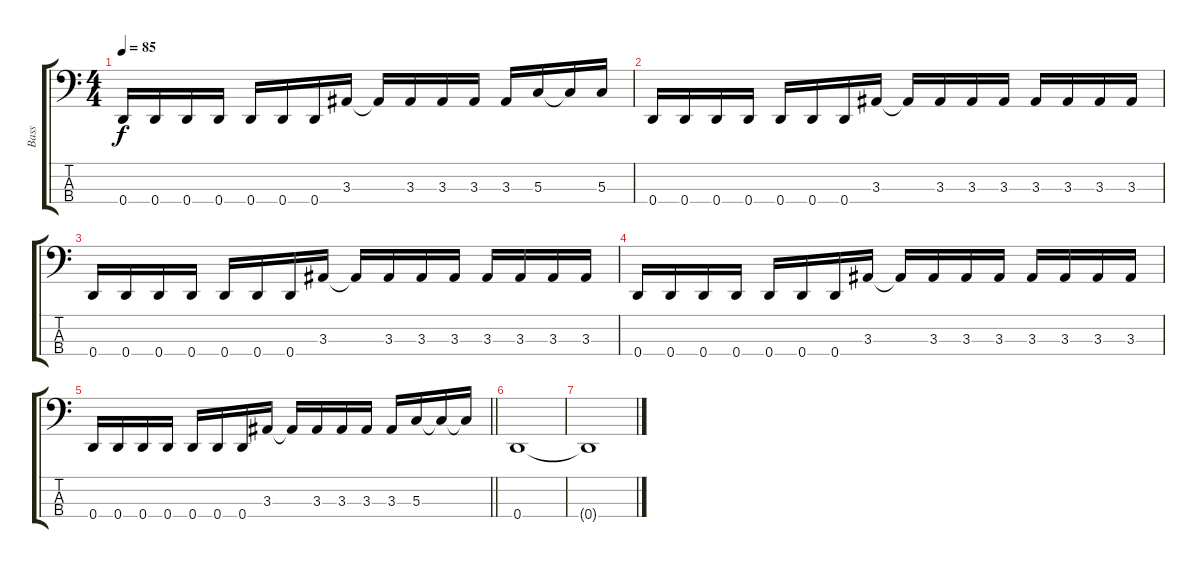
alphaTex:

\track ("Bass" "Bass") {instrument electricbasspick}
\staff {score tabs}
\tuning (F2 C2 G1 D1) {hide}
\ts (4 4)
\tempo 85
\clef f4
\ks c
0.4.16{dy f} 0.4.16 0.4.16 0.4.16 0.4.16 0.4.16 0.4.16 3.3.16 3.3{t}.16 3.3.16 3.3.16 3.3.16 3.3.16 5.3.16 5.3{t}.16 5.3.16 |
0.4.16 0.4.16 0.4.16 0.4.16 0.4.16 0.4.16 0.4.16 3.3.16 3.3{t}.16 3.3.16 3.3.16 3.3.16 3.3.16 3.3.16 3.3.16 3.3.16 |
0.4.16 0.4.16 0.4.16 0.4.16 0.4.16 0.4.16 0.4.16 3.3.16 3.3{t}.16 3.3.16 3.3.16 3.3.16 3.3.16 3.3.16 3.3.16 3.3.16 |
0.4.16 0.4.16 0.4.16 0.4.16 0.4.16 0.4.16 0.4.16 3.3.16 3.3{t}.16 3.3.16 3.3.16 3.3.16 3.3.16 3.3.16 3.3.16 3.3.16 |
\barLineRight lightlight
0.4.16 0.4.16 0.4.16 0.4.16 0.4.16 0.4.16 0.4.16 3.3.16 3.3{t}.16 3.3.16 3.3.16 3.3.16 3.3.16 5.3.16 5.3{t}.16 5.3{t}.16 |
0.4.1 |
0.4{t}.1
